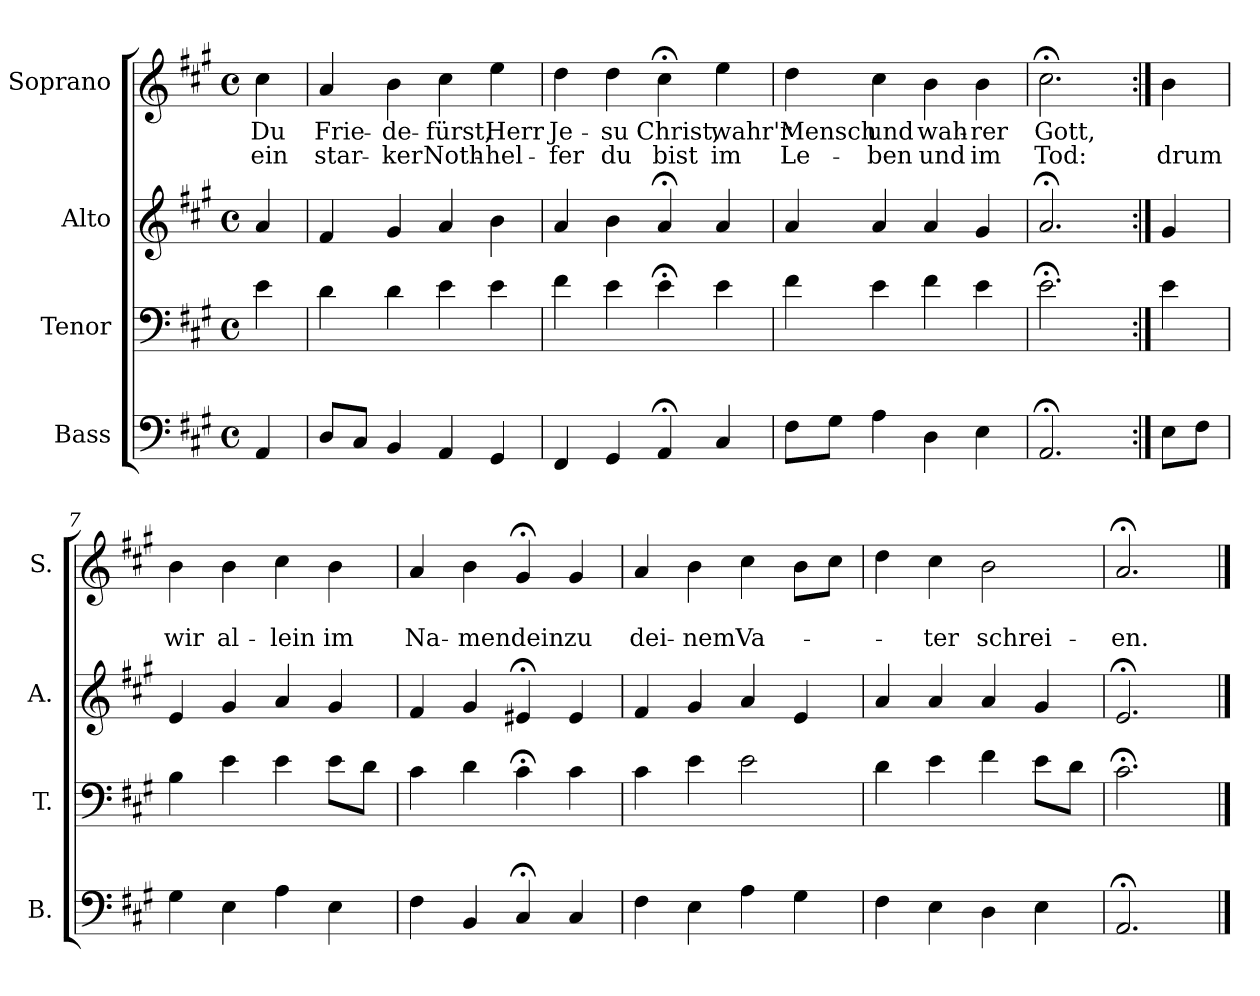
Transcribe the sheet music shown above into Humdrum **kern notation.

**kern	**kern	**kern	**kern	**text	**text
*part4	*part3	*part2	*part1	*part1	*part1
*staff4	*staff3	*staff2	*staff1	*staff1	*staff1
*I"Bass	*I"Tenor	*I"Alto	*I"Soprano	*	*
*I'B.	*I'T.	*I'A.	*I'S.	*	*
*clefF4	*clefF4	*clefG2	*clefG2	*	*
*k[f#c#g#]	*k[f#c#g#]	*k[f#c#g#]	*k[f#c#g#]	*	*
*A:	*A:	*A:	*A:	*	*
*M4/4	*M4/4	*M4/4	*M4/4	*	*
*met(c)	*met(c)	*met(c)	*met(c)	*	*
=1	=1	=1	=1	=1	=1
!	!	!	!	!LO:LY:b	!LO:LY:b
4AA/	4e\	4a/	4cc#\	Du	ein
=2	=2	=2	=2	=2	=2
!	!	!	!	!LO:LY:b	!LO:LY:b
8D/L	4d\	4f#/	4a/	Frie-	star-
8C#/J	.	.	.	.	.
!	!	!	!	!LO:LY:b	!LO:LY:b
4BB/	4d\	4g#/	4b\	-de-	-ker
!	!	!	!	!LO:LY:b	!LO:LY:b
4AA/	4e\	4a/	4cc#\	-fürst,	Noth-
!	!	!	!	!LO:LY:b	!LO:LY:b
4GG#/	4e\	4b\	4ee\	Herr	-hel-
=3	=3	=3	=3	=3	=3
!	!	!	!	!LO:LY:b	!LO:LY:b
4FF#/	4f#\	4a/	4dd\	Je-	-fer
!	!	!	!	!LO:LY:b	!LO:LY:b
4GG#/	4e\	4b\	4dd\	-su	du
!	!	!	!	!LO:LY:b	!LO:LY:b
4AA;</	4e;<\	4a;</	4cc#;<\	Christ,	bist
!	!	!	!	!LO:LY:b	!LO:LY:b
4C#/	4e\	4a/	4ee\	wahr'r	im
=4	=4	=4	=4	=4	=4
!	!	!	!	!LO:LY:b	!LO:LY:b
8F#\L	4f#\	4a/	4dd\	Mensch	Le-
8G#\J	.	.	.	.	.
!	!	!	!	!LO:LY:b	!LO:LY:b
4A\	4e\	4a/	4cc#\	und	-ben
!	!	!	!	!LO:LY:b	!LO:LY:b
4D\	4f#\	4a/	4b\	wah-	und
!	!	!	!	!LO:LY:b	!LO:LY:b
4E\	4e\	4g#/	4b\	-rer	im
=5	=5	=5	=5	=5	=5
!	!	!	!	!LO:LY:b	!LO:LY:b
2.AA;</	2.e;<\	2.a;</	2.cc#;<\	Gott,	Tod:
!!LO:LB:g=z
=6:|!	=6:|!	=6:|!	=6:|!	=6:|!	=6:|!
!	!	!	!	!	!LO:LY:b
8E\L	4e\	4g#/	4b\	.	drum
8F#\J	.	.	.	.	.
=7	=7	=7	=7	=7	=7
!	!	!	!	!	!LO:LY:b
4G#\	4B\	4e/	4b\	.	wir
!	!	!	!	!	!LO:LY:b
4E\	4e\	4g#/	4b\	.	al-
!	!	!	!	!	!LO:LY:b
4A\	4e\	4a/	4cc#\	.	-lein
!	!	!	!	!	!LO:LY:b
4E\	8e\L	4g#/	4b\	.	im
.	8d\J	.	.	.	.
=8	=8	=8	=8	=8	=8
!	!	!	!	!	!LO:LY:b
4F#\	4c#\	4f#/	4a/	.	Na-
!	!	!	!	!	!LO:LY:b
4BB/	4d\	4g#/	4b\	.	-men
!	!	!	!	!	!LO:LY:b
4C#;</	4c#;<\	4e#X;</	4g#;</	.	dein
!	!	!	!	!	!LO:LY:b
4C#/	4c#\	4e#/	4g#/	.	zu
=9	=9	=9	=9	=9	=9
!	!	!	!	!	!LO:LY:b
4F#\	4c#\	4f#/	4a/	.	dei-
!	!	!	!	!	!LO:LY:b
4E\	4e\	4g#/	4b\	.	-nem
!	!	!	!	!	!LO:LY:b
4A\	2e\	4a/	4cc#\	.	Va-
4G#\	.	4e/	8b\L	.	.
.	.	.	8cc#\J	.	.
=10	=10	=10	=10	=10	=10
4F#\	4d\	4a/	4dd\	.	.
!	!	!	!	!	!LO:LY:b
4E\	4e\	4a/	4cc#\	.	-ter
!	!	!	!	!	!LO:LY:b
4D\	4f#\	4a/	2b\	.	schrei-
4E\	8e\L	4g#/	.	.	.
.	8d\J	.	.	.	.
=11	=11	=11	=11	=11	=11
!	!	!	!	!	!LO:LY:b
2.AA;</	2.c#;<\	2.e;</	2.a;</	.	-en.
==	==	==	==	==	==
*-	*-	*-	*-	*-	*-
